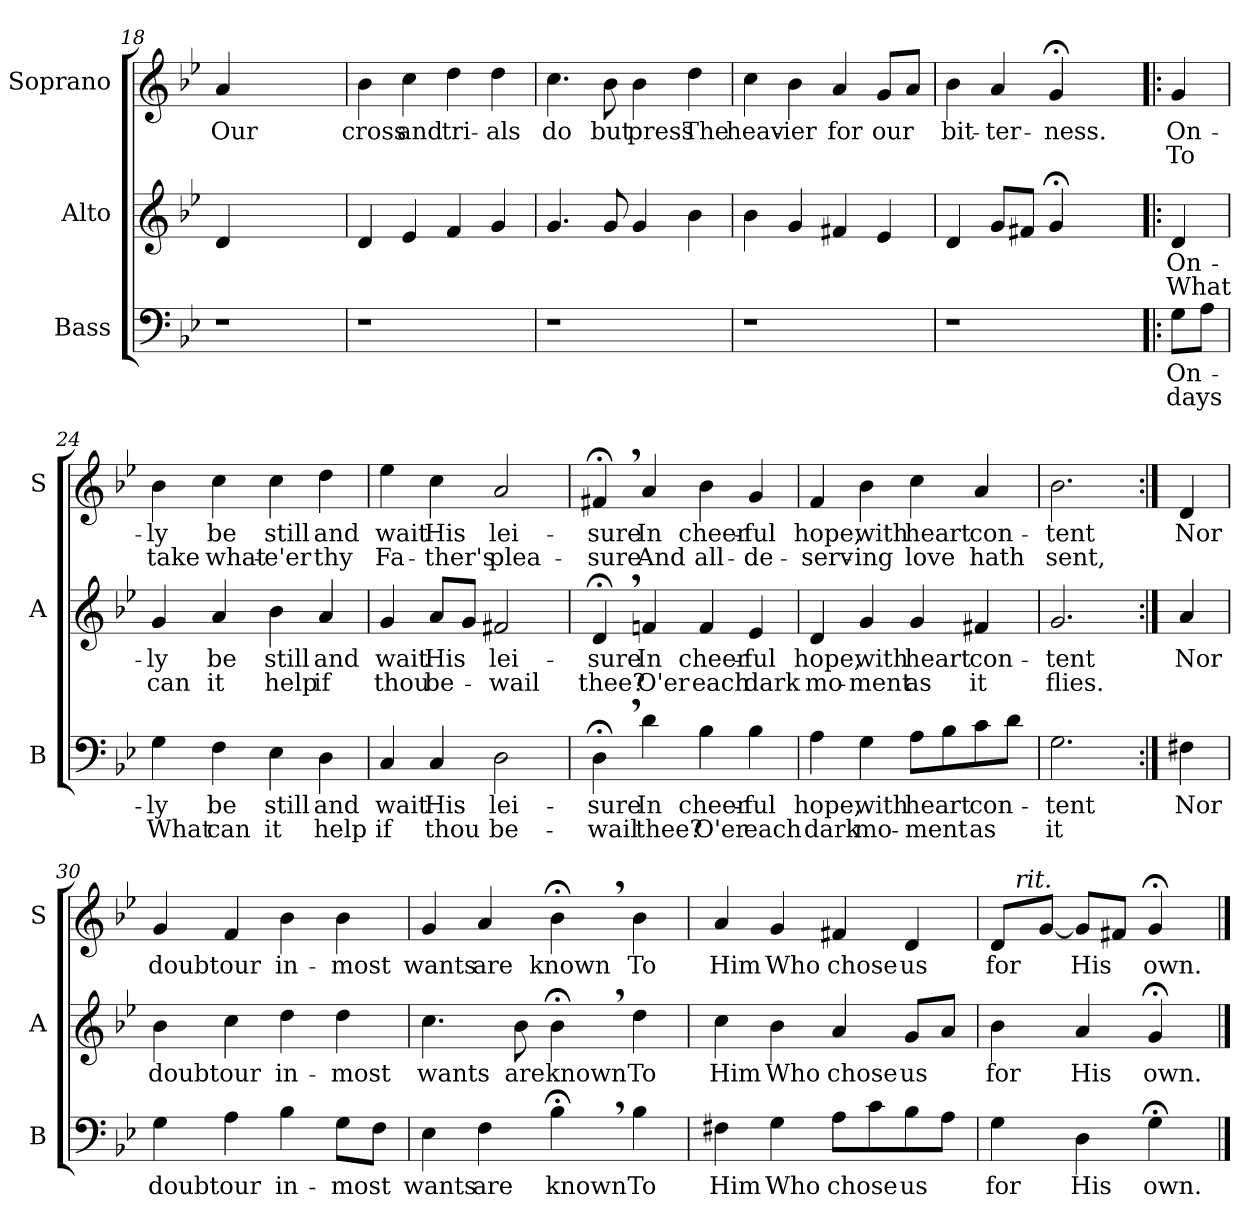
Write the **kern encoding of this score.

**kern	**text	**text	**kern	**text	**text	**kern	**text	**text
*part3	*part3	*part3	*part2	*part2	*part2	*part1	*part1	*part1
*staff3	*staff3	*staff3	*staff2	*staff2	*staff2	*staff1	*staff1	*staff1
*I"Bass	*	*	*I"Alto	*	*	*I"Soprano	*	*
*I'B	*	*	*I'A	*	*	*I'S	*	*
!!LO:LB:g=z
*clefF4	*	*	*clefG2	*	*	*clefG2	*	*
*k[b-e-]	*	*	*k[b-e-]	*	*	*k[b-e-]	*	*
*B-:	*	*	*B-:	*	*	*B-:	*	*
=18	=18	=18	=18	=18	=18	=18	=18	=18
!	!	!	!	!	!	!	!LO:LY:b	!
1r	.	.	4d/	.	.	4a/	Our	.
.	.	.	2.ryy	.	.	2.ryy	.	.
=19	=19	=19	=19	=19	=19	=19	=19	=19
!	!	!	!	!	!	!	!LO:LY:b	!
1r	.	.	4d/	.	.	4b-\	cross	.
!	!	!	!	!	!	!	!LO:LY:b	!
.	.	.	4e-/	.	.	4cc\	and	.
!	!	!	!	!	!	!	!LO:LY:b	!
.	.	.	4f/	.	.	4dd\	tri-	.
!	!	!	!	!	!	!	!LO:LY:b	!
.	.	.	4g/	.	.	4dd\	-als	.
=20	=20	=20	=20	=20	=20	=20	=20	=20
!	!	!	!	!	!	!	!LO:LY:b	!
1r	.	.	4.g/	.	.	4.cc\	do	.
!	!	!	!	!	!	!	!LO:LY:b	!
.	.	.	8g/	.	.	8b-\	but	.
!	!	!	!	!	!	!	!LO:LY:b	!
.	.	.	4g/	.	.	4b-\	press	.
!	!	!	!	!	!	!	!LO:LY:b	!
.	.	.	4b-\	.	.	4dd\	The	.
=21	=21	=21	=21	=21	=21	=21	=21	=21
!	!	!	!	!	!	!	!LO:LY:b	!
1r	.	.	4b-\	.	.	4cc\	heav-	.
!	!	!	!	!	!	!	!LO:LY:b:rj	!
.	.	.	4g/	.	.	4b-\	-ier	.
!	!	!	!	!	!	!	!LO:LY:b	!
.	.	.	4f#X/	.	.	4a/	for	.
!	!	!	!	!	!	!	!LO:LY:b	!
.	.	.	4e-/	.	.	8g/L	our	.
.	.	.	.	.	.	8a/J	.	.
=22	=22	=22	=22	=22	=22	=22	=22	=22
!	!	!	!	!	!	!	!LO:LY:b	!
1r	.	.	4d/	.	.	4b-\	bit-	.
!	!	!	!	!	!	!	!LO:LY:b	!
.	.	.	8g/L	.	.	4a/	-ter-	.
.	.	.	8f#X/J	.	.	.	.	.
!	!	!	!	!	!	!	!LO:LY:b	!
.	.	.	4g;/	.	.	4g;/	-ness.	.
.	.	.	4ryy	.	.	4ryy	.	.
!!LO:PB:g=z
=23!|:	=23!|:	=23!|:	=23!|:	=23!|:	=23!|:	=23!|:	=23!|:	=23!|:
!	!LO:LY:a	!LO:LY:a	!	!LO:LY:b	!LO:LY:b	!	!LO:LY:b	!LO:LY:b
8G\L	On-	days	4d/	On-	What	4g/	On-	To
8A\J	.	.	.	.	.	.	.	.
=24	=24	=24	=24	=24	=24	=24	=24	=24
!	!LO:LY:a	!LO:LY:a	!	!LO:LY:b	!LO:LY:b	!	!LO:LY:b	!LO:LY:b
4G\	-ly	What	4g/	-ly	can	4b-\	-ly	take
!	!LO:LY:a	!LO:LY:a	!	!LO:LY:b	!LO:LY:b	!	!LO:LY:b	!LO:LY:b
4F\	be	can	4a/	be	it	4cc\	be	what-
!	!LO:LY:a	!LO:LY:a	!	!LO:LY:b	!LO:LY:b	!	!LO:LY:b	!LO:LY:b
4E-\	still	it	4b-\	still	help	4cc\	still	-e'er
!	!LO:LY:a	!LO:LY:a	!	!LO:LY:b	!LO:LY:b	!	!LO:LY:b	!LO:LY:b
4D\	and	help	4a/	and	if	4dd\	and	thy
=25	=25	=25	=25	=25	=25	=25	=25	=25
!	!LO:LY:a	!LO:LY:a	!	!LO:LY:b	!LO:LY:b	!	!LO:LY:b	!LO:LY:b
4C/	wait	if	4g/	wait	thou	4ee-\	wait	Fa-
!	!LO:LY:a	!LO:LY:a	!	!LO:LY:b	!LO:LY:b	!	!LO:LY:b	!LO:LY:b
4C/	His	thou	8a/L	His	be-	4cc\	His	-ther's
.	.	.	8g/J	.	.	.	.	.
!	!LO:LY:a	!LO:LY:a	!	!LO:LY:b	!LO:LY:b	!	!LO:LY:b	!LO:LY:b
2D\	lei-	be-	2f#X/	lei-	-wail	2a/	lei-	plea-
!!LO:LB:g=z
=26	=26	=26	=26	=26	=26	=26	=26	=26
!	!LO:LY:a	!LO:LY:a	!	!LO:LY:b	!LO:LY:b	!	!LO:LY:b	!LO:LY:b
4D;<,>\	-sure	-wail	4d;,>/	-sure	thee?	4f#X;,>/	-sure	-sure
!	!LO:LY:a	!LO:LY:a	!	!LO:LY:b	!LO:LY:b	!	!LO:LY:b	!LO:LY:b
4d\	In	thee?	4fni/	In	O'er	4a/	In	And
!	!LO:LY:a	!LO:LY:a	!	!LO:LY:b	!LO:LY:b	!	!LO:LY:b	!LO:LY:b
4B-\	cheer-	O'er	4f/	cheer-	each	4b-\	cheer-	all-
!	!LO:LY:a	!LO:LY:a	!	!LO:LY:b	!LO:LY:b	!	!LO:LY:b	!LO:LY:b
4B-\	-ful	each	4e-/	-ful	dark	4g/	-ful	-de-
=27	=27	=27	=27	=27	=27	=27	=27	=27
!	!LO:LY:a	!LO:LY:a	!	!LO:LY:b	!LO:LY:b	!	!LO:LY:b	!LO:LY:b
4A\	hope,	dark	4d/	hope,	mo-	4f/	hope,	-serv-
!	!LO:LY:a	!LO:LY:a	!	!LO:LY:b	!LO:LY:b	!	!LO:LY:b	!LO:LY:b
4G\	with	mo-	4g/	with	-ment	4b-\	with	-ing
!	!LO:LY:a	!LO:LY:a	!	!LO:LY:b	!LO:LY:b	!	!LO:LY:b	!LO:LY:b
8A\L	heart	-ment	4g/	heart	as	4cc\	heart	love
8B-\	.	.	.	.	.	.	.	.
!	!LO:LY:a	!LO:LY:a	!	!LO:LY:b	!LO:LY:b	!	!LO:LY:b	!LO:LY:b
8c\	con-	as	4f#X/	con-	it	4a/	con-	hath
8d\J	.	.	.	.	.	.	.	.
=28	=28	=28	=28	=28	=28	=28	=28	=28
!	!LO:LY:a	!LO:LY:a	!	!LO:LY:b	!LO:LY:b	!	!LO:LY:b	!LO:LY:b
2.G\	-tent	it	2.g/	-tent	flies.	2.b-\	-tent	sent,
!!LO:LB:g=z
=29:|!	=29:|!	=29:|!	=29:|!	=29:|!	=29:|!	=29:|!	=29:|!	=29:|!
!	!LO:LY:a	!	!	!LO:LY:b	!	!	!LO:LY:b	!
4F#X\	Nor	.	4a/	Nor	.	4d/	Nor	.
=30	=30	=30	=30	=30	=30	=30	=30	=30
!	!LO:LY:a	!	!	!LO:LY:b	!	!	!LO:LY:b	!
4G\	doubt	.	4b-\	doubt	.	4g/	doubt	.
!	!LO:LY:a	!	!	!LO:LY:b	!	!	!LO:LY:b	!
4A\	our	.	4cc\	our	.	4f/	our	.
!	!LO:LY:a	!	!	!LO:LY:b	!	!	!LO:LY:b	!
4B-\	in-	.	4dd\	in-	.	4b-\	in-	.
!	!LO:LY:a	!	!	!LO:LY:b	!	!	!LO:LY:b	!
8G\L	-most	.	4dd\	-most	.	4b-\	-most	.
8F\J	.	.	.	.	.	.	.	.
=31	=31	=31	=31	=31	=31	=31	=31	=31
!	!LO:LY:a	!	!	!LO:LY:b	!	!	!LO:LY:b	!
4E-\	wants	.	4.cc\	wants	.	4g/	wants	.
!	!LO:LY:a	!	!	!	!	!	!LO:LY:b	!
4F\	are	.	.	.	.	4a/	are	.
!	!	!	!	!LO:LY:b	!	!	!	!
.	.	.	8b-\	are	.	.	.	.
!	!LO:LY:a	!	!	!LO:LY:b	!	!	!LO:LY:b	!
4B-;<,>\	known	.	4b-;<,>\	known	.	4b-;<,>\	known	.
!	!LO:LY:a	!	!	!LO:LY:b	!	!	!LO:LY:b	!
4B-\	To	.	4dd\	To	.	4b-\	To	.
=32	=32	=32	=32	=32	=32	=32	=32	=32
!	!LO:LY:a	!	!	!LO:LY:b	!	!	!LO:LY:b	!
4F#X\	Him	.	4cc\	Him	.	4a/	Him	.
!	!LO:LY:a	!	!	!LO:LY:b	!	!	!LO:LY:b	!
4G\	Who	.	4b-\	Who	.	4g/	Who	.
!	!LO:LY:a	!	!	!LO:LY:b	!	!	!LO:LY:b	!
8A\L	chose	.	4a/	chose	.	4f#X/	chose	.
8c\	.	.	.	.	.	.	.	.
!	!LO:LY:a	!	!	!LO:LY:b	!	!	!LO:LY:b	!
8B-\	us	.	8g/L	us	.	4d/	us	.
8A\J	.	.	8a/J	.	.	.	.	.
=33	=33	=33	=33	=33	=33	=33	=33	=33
!	!LO:LY:a	!	!	!LO:LY:b	!	!	!LO:LY:b	!
*	*	*	*	*	*	*^	*	*
4G\	for	.	4b-\	for	.	8d/L	16ryy	for	.
!	!	!	!	!	!	!	!LO:TX:a:i:t=rit.	!	!
.	.	.	.	.	.	.	2ryy	.	.
.	.	.	.	.	.	[<8g/J	.	.	.
!	!LO:LY:a	!	!	!LO:LY:b	!	!	!	!LO:LY:b	!
4D\	His	.	4a/	His	.	8g/L]	.	His	.
.	.	.	.	.	.	8f#X/J	.	.	.
!	!LO:LY:a	!	!	!LO:LY:b	!	!	!	!LO:LY:b	!
4G;<\	own.	.	4g;/	own.	.	4g;/	.	own.	.
.	.	.	.	.	.	.	8.ryy	.	.
*	*	*	*	*	*	*v	*v	*	*
==	==	==	==	==	==	==	==	==
*-	*-	*-	*-	*-	*-	*-	*-	*-
